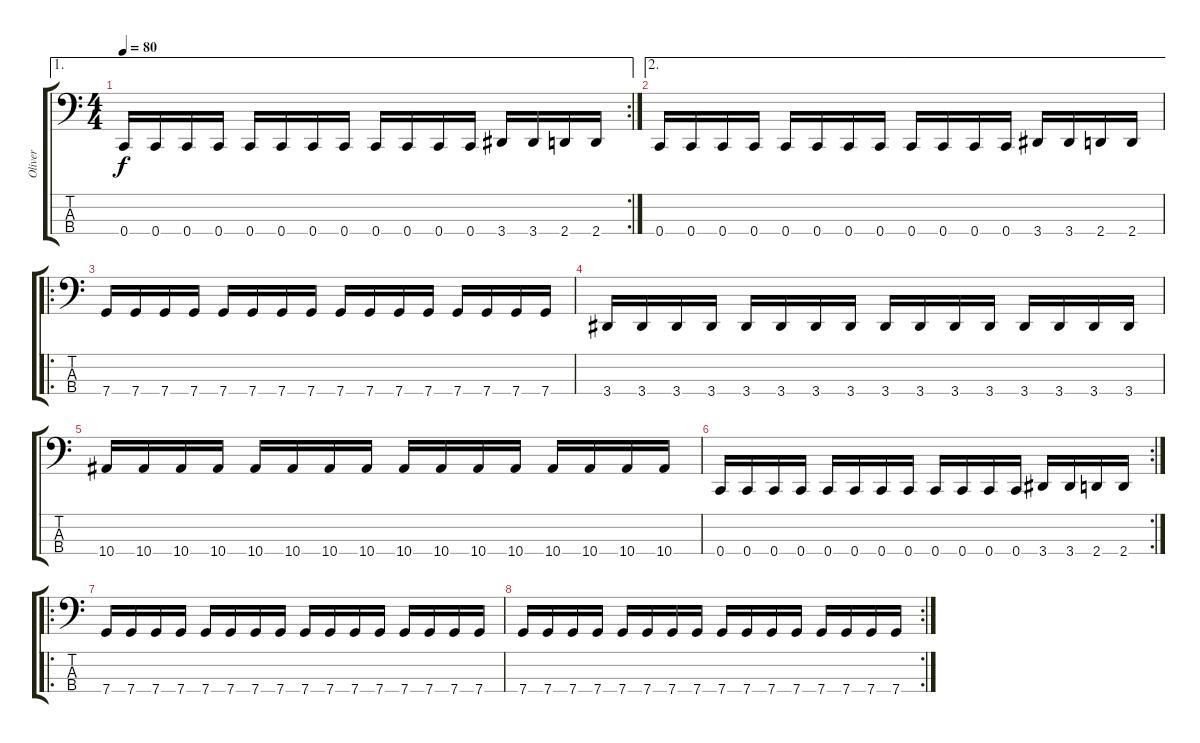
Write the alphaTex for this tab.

\track ("Oliver" "Oliver") {instrument electricbassfinger}
\staff {score tabs}
\tuning (F2 C2 G1 C1) {hide}
\ae 1
\rc 2
\ts (4 4)
\tempo 80
\clef f4
\ks c
0.4.16{dy f} 0.4.16 0.4.16 0.4.16 0.4.16 0.4.16 0.4.16 0.4.16 0.4.16 0.4.16 0.4.16 0.4.16 3.4.16 3.4.16 2.4.16 2.4.16 |
\ae 2
0.4.16 0.4.16 0.4.16 0.4.16 0.4.16 0.4.16 0.4.16 0.4.16 0.4.16 0.4.16 0.4.16 0.4.16 3.4.16 3.4.16 2.4.16 2.4.16 |
\ro
7.4.16 7.4.16 7.4.16 7.4.16 7.4.16 7.4.16 7.4.16 7.4.16 7.4.16 7.4.16 7.4.16 7.4.16 7.4.16 7.4.16 7.4.16 7.4.16 |
3.4.16 3.4.16 3.4.16 3.4.16 3.4.16 3.4.16 3.4.16 3.4.16 3.4.16 3.4.16 3.4.16 3.4.16 3.4.16 3.4.16 3.4.16 3.4.16 |
10.4.16 10.4.16 10.4.16 10.4.16 10.4.16 10.4.16 10.4.16 10.4.16 10.4.16 10.4.16 10.4.16 10.4.16 10.4.16 10.4.16 10.4.16 10.4.16 |
\rc 2
0.4.16 0.4.16 0.4.16 0.4.16 0.4.16 0.4.16 0.4.16 0.4.16 0.4.16 0.4.16 0.4.16 0.4.16 3.4.16 3.4.16 2.4.16 2.4.16 |
\ro
7.4.16{volume 10} 7.4.16{volume 8} 7.4.16 7.4.16 7.4.16 7.4.16{volume 12} 7.4.16{volume 11} 7.4.16{volume 10} 7.4.16{volume 8} 7.4.16{volume 6} 7.4.16{volume 9} 7.4.16{volume 10} 7.4.16{volume 11} 7.4.16{volume 12} 7.4.16 7.4.16 |
\rc 2
7.4.16{volume 10} 7.4.16{volume 8} 7.4.16 7.4.16 7.4.16 7.4.16{volume 12} 7.4.16{volume 11} 7.4.16{volume 10} 7.4.16{volume 8} 7.4.16{volume 6} 7.4.16{volume 9} 7.4.16{volume 10} 7.4.16{volume 11} 7.4.16{volume 12} 7.4.16 7.4.16
